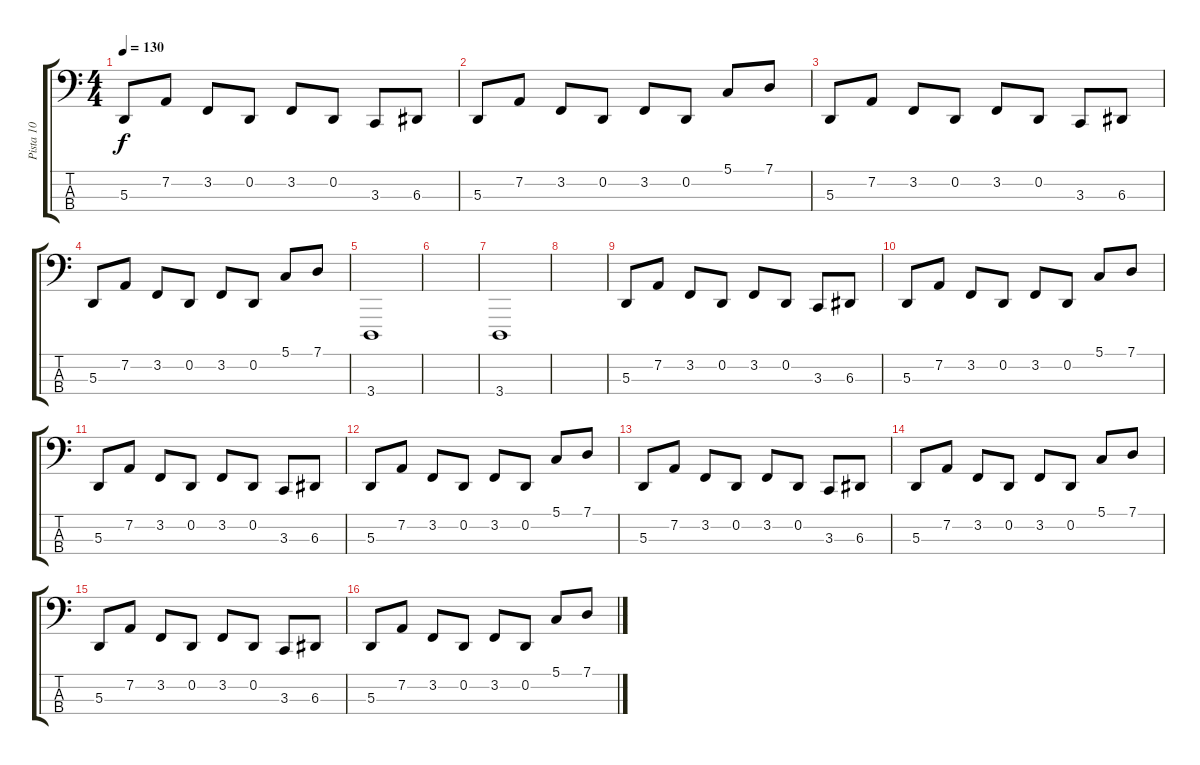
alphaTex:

\track ("Pista 10" "Pista 10") {instrument lead8bassandlead}
\staff {score tabs}
\tuning (G2 D2 A1 B0) {hide}
\ts (4 4)
\tempo 130
\clef f4
\ks c
5.3.8{dy f} 7.2.8 3.2.8 0.2.8 3.2.8 0.2.8 3.3.8 6.3.8 |
5.3.8 7.2.8 3.2.8 0.2.8 3.2.8 0.2.8 5.1.8 7.1.8 |
5.3.8 7.2.8 3.2.8 0.2.8 3.2.8 0.2.8 3.3.8 6.3.8 |
5.3.8 7.2.8 3.2.8 0.2.8 3.2.8 0.2.8 5.1.8 7.1.8 |
3.4.1 |
|
3.4.1 |
|
5.3.8 7.2.8 3.2.8 0.2.8 3.2.8 0.2.8 3.3.8 6.3.8 |
5.3.8 7.2.8 3.2.8 0.2.8 3.2.8 0.2.8 5.1.8 7.1.8 |
5.3.8 7.2.8 3.2.8 0.2.8 3.2.8 0.2.8 3.3.8 6.3.8 |
5.3.8 7.2.8 3.2.8 0.2.8 3.2.8 0.2.8 5.1.8 7.1.8 |
5.3.8 7.2.8 3.2.8 0.2.8 3.2.8 0.2.8 3.3.8 6.3.8 |
5.3.8 7.2.8 3.2.8 0.2.8 3.2.8 0.2.8 5.1.8 7.1.8 |
5.3.8 7.2.8 3.2.8 0.2.8 3.2.8 0.2.8 3.3.8 6.3.8 |
5.3.8 7.2.8 3.2.8 0.2.8 3.2.8 0.2.8 5.1.8 7.1.8
